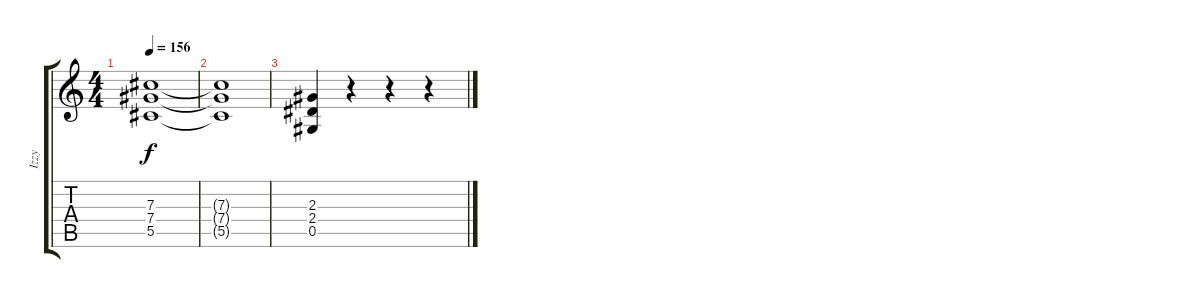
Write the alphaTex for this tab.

\track ("Izzy" "Izzy") {instrument distortionguitar}
\staff {score tabs}
\tuning (Eb4 Bb3 Gb3 Db3 Ab2 Eb2) {hide}
\ts (4 4)
\tempo 156
\clef g2
\ks c
(7.3 7.4 5.5).1{dy f} |
(7.3{t} 7.4{t} 5.5{t}).1 |
(2.3 2.4 0.5).4 r.4 r.4 r.4
